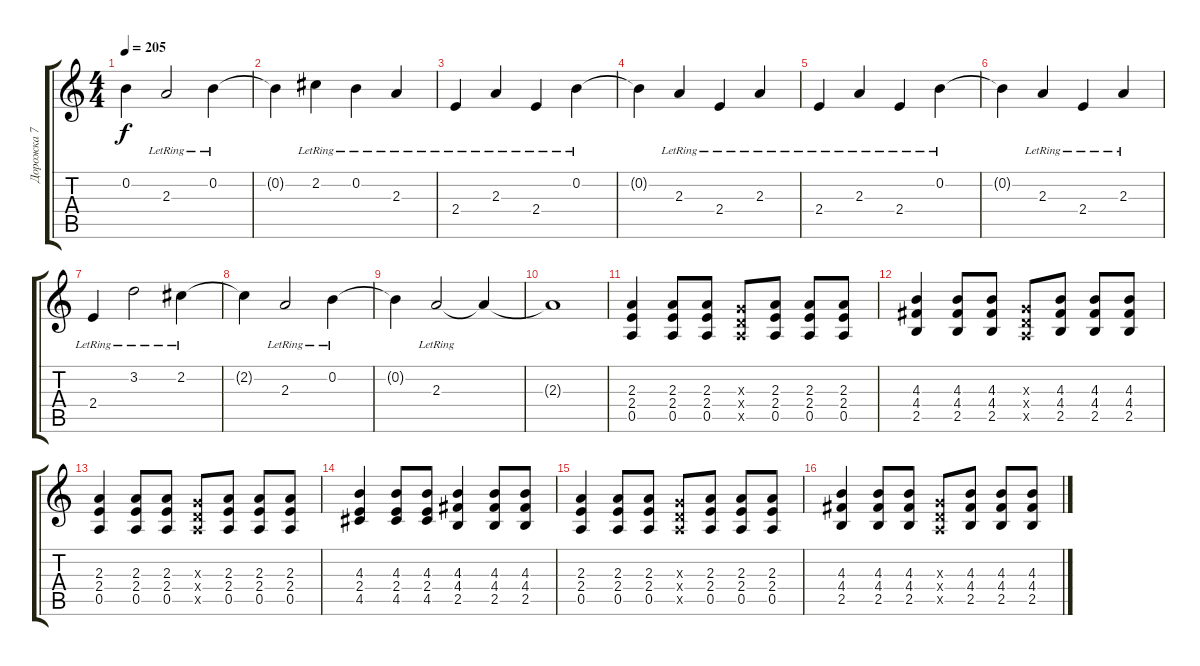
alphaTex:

\track ("Дорожка 7" "Дорожка 7") {instrument acousticguitarsteel}
\staff {score tabs}
\tuning (E4 B3 G3 D3 A2 E2) {hide}
\ts (4 4)
\tempo 205
\clef g2
\ks c
0.2{t}.4{dy f} 2.3{lr}.2 0.2{lr}.4 |
0.2{t}.4 2.2{lr}.4 0.2{lr}.4 2.3{lr}.4 |
2.4{lr}.4 2.3{lr}.4 2.4{lr}.4 0.2{lr}.4 |
0.2{t}.4 2.3{lr}.4 2.4{lr}.4 2.3{lr}.4 |
2.4{lr}.4 2.3{lr}.4 2.4{lr}.4 0.2{lr}.4 |
0.2{t}.4 2.3{lr}.4 2.4{lr}.4 2.3{lr}.4 |
2.4{lr}.4 3.2{lr}.2 2.2{lr}.4 |
2.2{t}.4 2.3{lr}.2 0.2{lr}.4 |
0.2{t}.4 2.3{lr}.2 2.3{t}.4 |
2.3{t}.1 |
(2.3 2.4 0.5).4 (2.3 2.4 0.5).8 (2.3 2.4 0.5).8 (0.3{x} 0.4{x} 0.5{x}).8 (2.3 2.4 0.5).8 (2.3 2.4 0.5).8 (2.3 2.4 0.5).8 |
(4.3 4.4 2.5).4 (4.3 4.4 2.5).8 (4.3 4.4 2.5).8 (0.3{x} 0.4{x} 0.5{x}).8 (4.3 4.4 2.5).8 (4.3 4.4 2.5).8 (4.3 4.4 2.5).8 |
(2.3 2.4 0.5).4 (2.3 2.4 0.5).8 (2.3 2.4 0.5).8 (0.3{x} 0.4{x} 0.5{x}).8 (2.3 2.4 0.5).8 (2.3 2.4 0.5).8 (2.3 2.4 0.5).8 |
(4.3 2.4 4.5).4 (4.3 2.4 4.5).8 (4.3 2.4 4.5).8 (4.3 4.4 2.5).4 (4.3 4.4 2.5).8 (4.3 4.4 2.5).8 |
(2.3 2.4 0.5).4 (2.3 2.4 0.5).8 (2.3 2.4 0.5).8 (0.3{x} 0.4{x} 0.5{x}).8 (2.3 2.4 0.5).8 (2.3 2.4 0.5).8 (2.3 2.4 0.5).8 |
(4.3 4.4 2.5).4 (4.3 4.4 2.5).8 (4.3 4.4 2.5).8 (0.3{x} 0.4{x} 0.5{x}).8 (4.3 4.4 2.5).8 (4.3 4.4 2.5).8 (4.3 4.4 2.5).8
